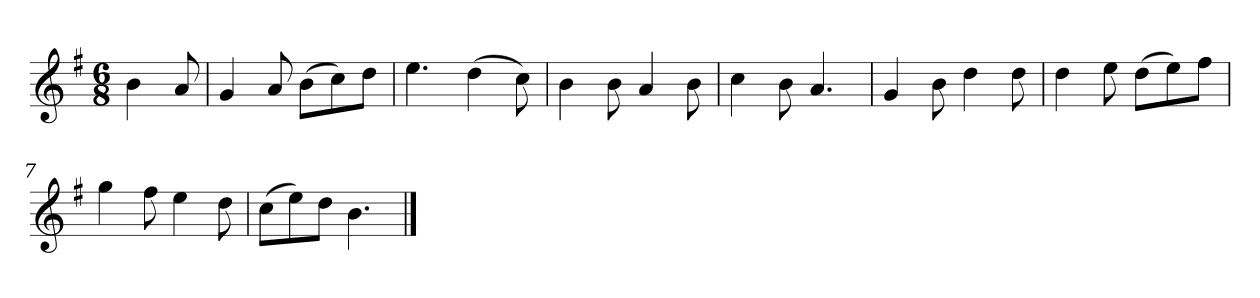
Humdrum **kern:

**kern
*part1
*staff1
*k[f#]
*M6/8
*MM120
=
4b
8a
=1
4g
8a
(8bL
8cc)
8ddJ
=2
4.ee
(4dd
8cc)
=3
4b
8b
4a
8b
=4
4cc
8b
4.a
=5
4g
8b
4dd
8dd
=6
4dd
8ee
(8ddL
8ee)
8ff#J
=7
4gg
8ff#
4ee
8dd
=8
(8ccL
8ee)
8ddJ
4.b
==
*-
